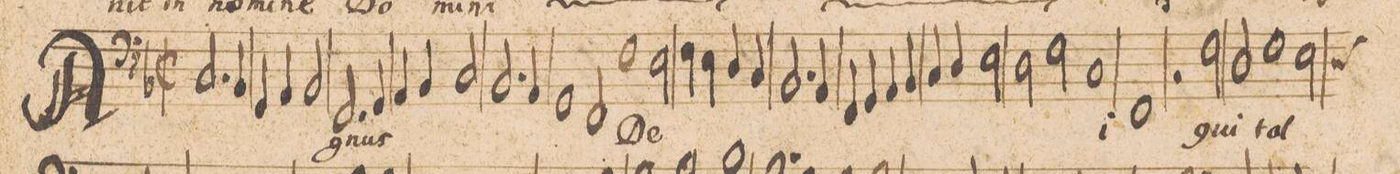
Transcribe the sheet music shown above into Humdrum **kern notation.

**kern	**text	**text
*I"Basso	*	*
*clefF4	*	*
*k[b-]	*	*
*met(C|)	*	*
*M2/1	*	*
*2\right	*	*
2.C/	A-	.
4BB-/	.	.
4GG/	.	.
4AA/	.	.
2BB-/	.	.
=2	=2	=2
2.FF/	-gnus	.
4GG/	.	.
4AA/	.	.
4BB-/	.	.
2C/	.	.
=3	=3	=3
2.BB-/	.	.
4AA/	.	.
1GG	.	.
=4-	=4-	=4-
2FF/	.	.
1F	De-	.
2E\	.	.
=5	=5	=5
4F\	.	.
4E\	.	.
4D/	.	.
4C/	.	.
2.BB-/	.	.
4AA/	.	.
=6	=6	=6
4FF/	.	.
4GG/	.	.
4AA/	.	.
4BB-/	.	.
4C/	.	.
4D/	.	.
2E\	.	.
=7	=7	=7
2D\	.	.
2F\	.	.
1C	.	.
=8	=8	=8
1FF	-i	.
2r	.	.
2F\	qui	.
=9	=9	=9
2D/	.	.
1F	tol-	.
*custos:D	*	*
2E\	.	.
=10	=10	=10
*-	*-	*-
